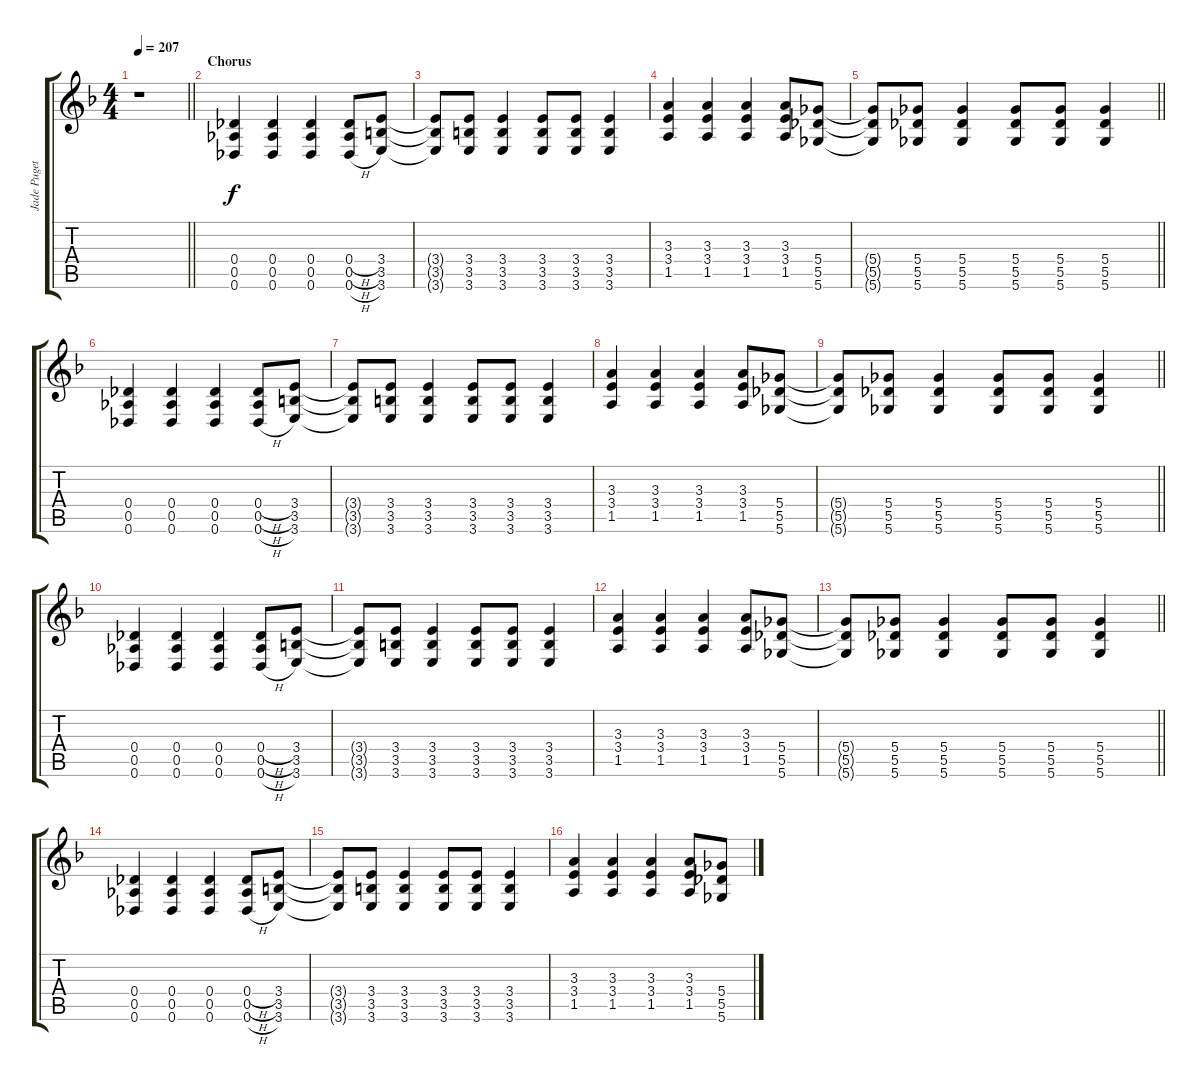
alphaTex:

\track ("Jade Puget" "Jade Puget") {instrument overdrivenguitar}
\staff {score tabs}
\tuning (Eb4 Bb3 Gb3 Db3 Ab2 Db2) {hide}
\ts (4 4)
\tempo 207
\clef g2
\barLineRight lightlight
\ks f
r.1{dy f} |
\section ("" "Chorus")
(0.4 0.5 0.6).4 (0.4 0.5 0.6).4 (0.4 0.5 0.6).4 (0.4{h} 0.5{h} 0.6{h}).8 (3.4 3.5 3.6).8 |
(3.4{t} 3.5{t} 3.6{t}).8 (3.4 3.5 3.6).8 (3.4 3.5 3.6).4 (3.4 3.5 3.6).8 (3.4 3.5 3.6).8 (3.4 3.5 3.6).4 |
(3.3 3.4 1.5).4 (3.3 3.4 1.5).4 (3.3 3.4 1.5).4 (3.3 3.4 1.5).8 (5.4 5.5 5.6).8 |
\barLineRight lightlight
(5.4{t} 5.5{t} 5.6{t}).8 (5.4 5.5 5.6).8 (5.4 5.5 5.6).4 (5.4 5.5 5.6).8 (5.4 5.5 5.6).8 (5.4 5.5 5.6).4 |
(0.4 0.5 0.6).4 (0.4 0.5 0.6).4 (0.4 0.5 0.6).4 (0.4{h} 0.5{h} 0.6{h}).8 (3.4 3.5 3.6).8 |
(3.4{t} 3.5{t} 3.6{t}).8 (3.4 3.5 3.6).8 (3.4 3.5 3.6).4 (3.4 3.5 3.6).8 (3.4 3.5 3.6).8 (3.4 3.5 3.6).4 |
(3.3 3.4 1.5).4 (3.3 3.4 1.5).4 (3.3 3.4 1.5).4 (3.3 3.4 1.5).8 (5.4 5.5 5.6).8 |
\barLineRight lightlight
(5.4{t} 5.5{t} 5.6{t}).8 (5.4 5.5 5.6).8 (5.4 5.5 5.6).4 (5.4 5.5 5.6).8 (5.4 5.5 5.6).8 (5.4 5.5 5.6).4 |
(0.4 0.5 0.6).4 (0.4 0.5 0.6).4 (0.4 0.5 0.6).4 (0.4{h} 0.5{h} 0.6{h}).8 (3.4 3.5 3.6).8 |
(3.4{t} 3.5{t} 3.6{t}).8 (3.4 3.5 3.6).8 (3.4 3.5 3.6).4 (3.4 3.5 3.6).8 (3.4 3.5 3.6).8 (3.4 3.5 3.6).4 |
(3.3 3.4 1.5).4 (3.3 3.4 1.5).4 (3.3 3.4 1.5).4 (3.3 3.4 1.5).8 (5.4 5.5 5.6).8 |
\barLineRight lightlight
(5.4{t} 5.5{t} 5.6{t}).8 (5.4 5.5 5.6).8 (5.4 5.5 5.6).4 (5.4 5.5 5.6).8 (5.4 5.5 5.6).8 (5.4 5.5 5.6).4 |
(0.4 0.5 0.6).4 (0.4 0.5 0.6).4 (0.4 0.5 0.6).4 (0.4{h} 0.5{h} 0.6{h}).8 (3.4 3.5 3.6).8 |
(3.4{t} 3.5{t} 3.6{t}).8 (3.4 3.5 3.6).8 (3.4 3.5 3.6).4 (3.4 3.5 3.6).8 (3.4 3.5 3.6).8 (3.4 3.5 3.6).4 |
(3.3 3.4 1.5).4 (3.3 3.4 1.5).4 (3.3 3.4 1.5).4 (3.3 3.4 1.5).8 (5.4 5.5 5.6).8
